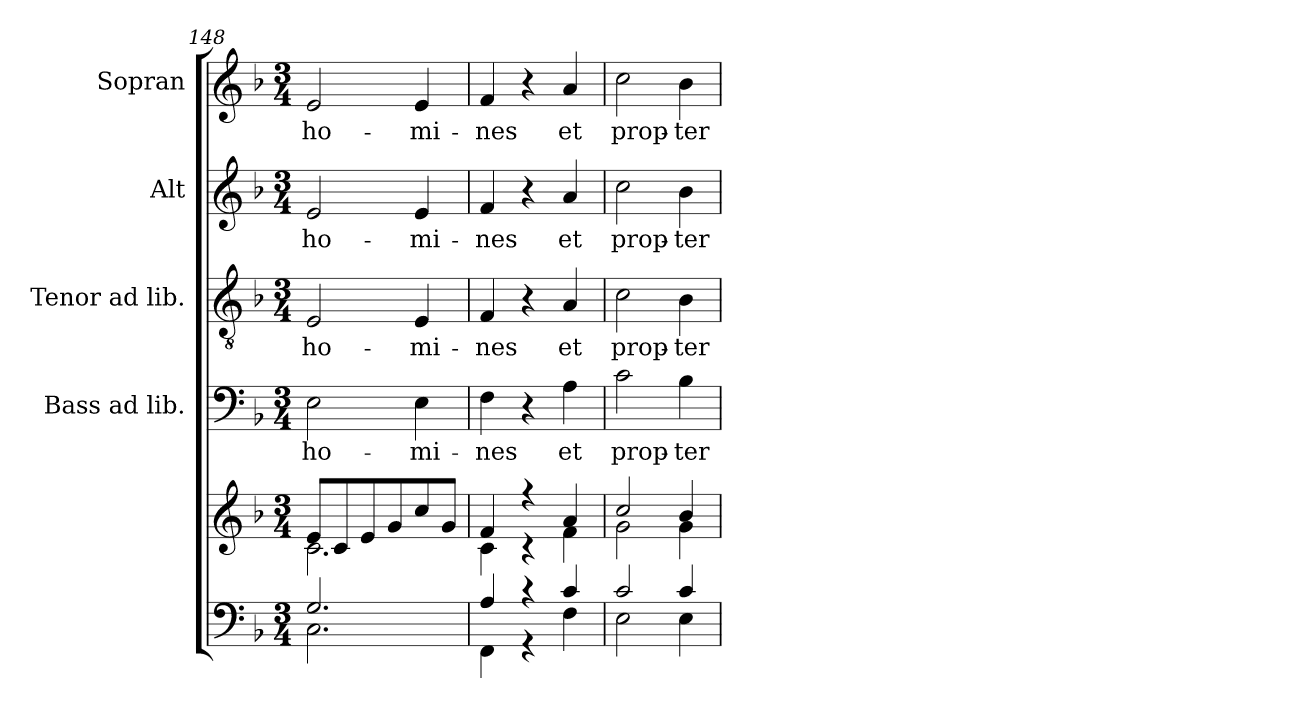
**kern	**kern	**kern	**text	**kern	**text	**kern	**text	**kern	**text
*part5	*part5	*part4	*part4	*part3	*part3	*part2	*part2	*part1	*part1
*staff6	*staff5	*staff4	*staff4	*staff3	*staff3	*staff2	*staff2	*staff1	*staff1
*	*	*I"Bass ad lib.	*	*I"Tenor ad lib.	*	*I"Alt	*	*I"Sopran	*
*	*	*I'B.	*	*I'T.	*	*I'A.	*	*I'S.	*
!!LO:LB:g=z
*clefF4	*clefG2	*clefF4	*	*clefGv2	*	*clefG2	*	*clefG2	*
*k[b-]	*k[b-]	*k[b-]	*	*k[b-]	*	*k[b-]	*	*k[b-]	*
*F:	*F:	*F:	*	*F:	*	*F:	*	*F:	*
*M3/4	*M3/4	*M3/4	*	*M3/4	*	*M3/4	*	*M3/4	*
=148	=148	=148	=148	=148	=148	=148	=148	=148	=148
*^	*^	*	*	*	*	*	*	*	*
!	!	!	!	!	!LO:LY:b	!	!LO:LY:b	!	!LO:LY:b	!	!LO:LY:b
2.G/	2.C\	8e/L	2.c\	2E\	ho-	2E/	ho-	2e/	ho-	2e/	ho-
.	.	8c/	.	.	.	.	.	.	.	.	.
.	.	8e/	.	.	.	.	.	.	.	.	.
.	.	8g/	.	.	.	.	.	.	.	.	.
!	!	!	!	!	!LO:LY:b	!	!LO:LY:b	!	!LO:LY:b	!	!LO:LY:b
.	.	8cc/	.	4E\	-mi-	4E/	-mi-	4e/	-mi-	4e/	-mi-
.	.	8g/J	.	.	.	.	.	.	.	.	.
=149	=149	=149	=149	=149	=149	=149	=149	=149	=149	=149	=149
!	!	!	!	!	!LO:LY:b	!	!LO:LY:b	!	!LO:LY:b	!	!LO:LY:b
4A/	4FF\	4f/	4c\	4F\	-nes	4F/	-nes	4f/	-nes	4f/	-nes
4r	4r	4r	4r	4r	.	4r	.	4r	.	4r	.
!	!	!	!	!	!LO:LY:b	!	!LO:LY:b	!	!LO:LY:b	!	!LO:LY:b
4c/	4F\	4a/	4f\	4A\	et	4A/	et	4a/	et	4a/	et
=150	=150	=150	=150	=150	=150	=150	=150	=150	=150	=150	=150
!	!	!	!	!	!LO:LY:b	!	!LO:LY:b	!	!LO:LY:b	!	!LO:LY:b
2c/	2E\	2cc/	2g\	2c\	prop-	2c\	prop-	2cc\	prop-	2cc\	prop-
!	!	!	!	!	!LO:LY:b	!	!LO:LY:b	!	!LO:LY:b	!	!LO:LY:b
4c/	4E\	4b-/	4g\	4B-\	-ter	4B-\	-ter	4b-\	-ter	4b-\	-ter
*v	*v	*	*	*	*	*	*	*	*	*	*
*	*v	*v	*	*	*	*	*	*	*	*
=	=	=	=	=	=	=	=	=	=
*-	*-	*-	*-	*-	*-	*-	*-	*-	*-
